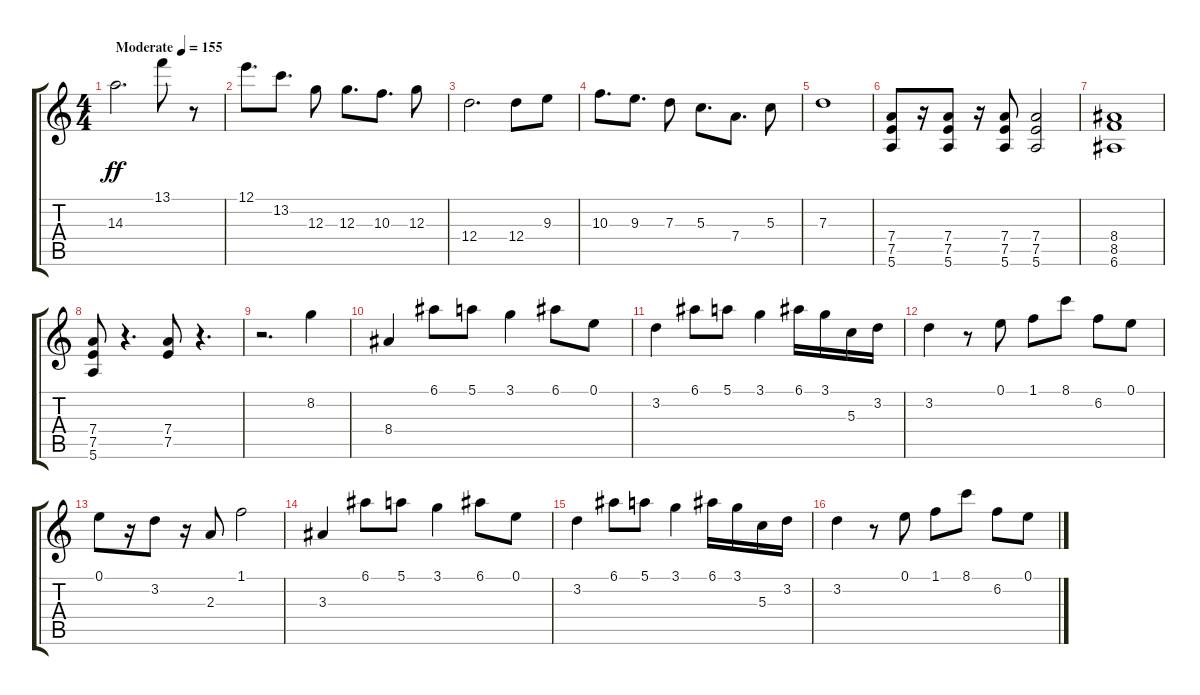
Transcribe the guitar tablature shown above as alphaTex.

\track "" {instrument distortionguitar}
\staff {score tabs}
\tuning (E4 B3 G3 D3 A2 E2) {hide}
\ts (4 4)
\tempo (155 "Moderate")
\clef g2
\ks c
14.3.2{d dy ff instrument distortionguitar} 13.1.8 r.8 |
12.1.8{d} 13.2.8{d} 12.3.8 12.3.8{d} 10.3.8{d} 12.3.8 |
12.4.2{d} 12.4.8 9.3.8 |
10.3.8{d} 9.3.8{d} 7.3.8 5.3.8{d} 7.4.8{d} 5.3.8 |
7.3.1 |
(7.4 7.5 5.6).8 r.16 (7.4 7.5 5.6).8 r.16 (7.4 7.5 5.6).8 (7.4 7.5 5.6).2 |
(8.4 8.5 6.6).1 |
(7.4 7.5 5.6).8 r.4{d} (7.4 7.5).8 r.4{d} |
r.2{d} 8.2.4 |
8.4.4 6.1.8 5.1.8 3.1.4 6.1.8 0.1.8 |
3.2.4 6.1.8 5.1.8 3.1.4 6.1.16 3.1.16 5.3.16 3.2.16 |
3.2.4 r.8 0.1.8 1.1.8 8.1.8 6.2.8 0.1.8 |
0.1.8 r.16 3.2.8 r.16 2.3.8 1.1.2 |
3.3.4 6.1.8 5.1.8 3.1.4 6.1.8 0.1.8 |
3.2.4 6.1.8 5.1.8 3.1.4 6.1.16 3.1.16 5.3.16 3.2.16 |
3.2.4 r.8 0.1.8 1.1.8 8.1.8 6.2.8 0.1.8
